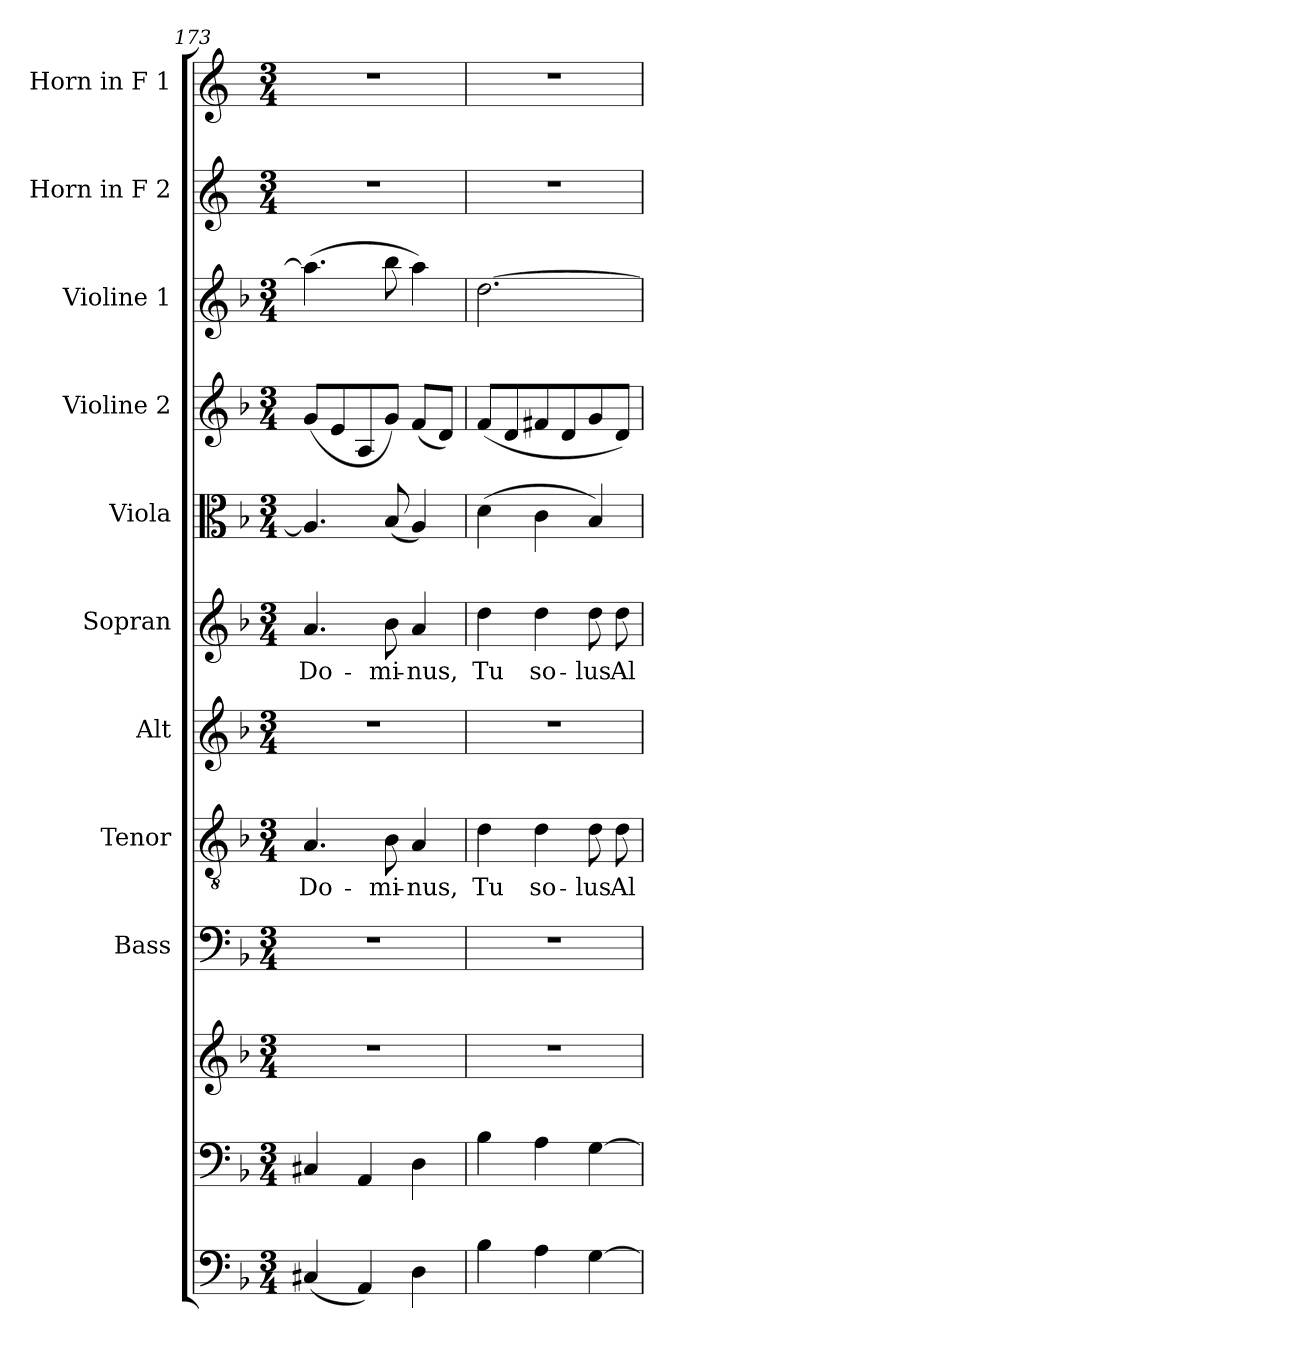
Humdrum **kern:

**kern	**kern	**kern	**kern	**kern	**text	**kern	**kern	**text	**kern	**kern	**kern	**kern	**kern
*part11	*part10	*part10	*part9	*part8	*part8	*part7	*part6	*part6	*part5	*part4	*part3	*part2	*part1
*staff12	*staff11	*staff10	*staff9	*staff8	*staff8	*staff7	*staff6	*staff6	*staff5	*staff4	*staff3	*staff2	*staff1
*	*	*	*I"Bass	*I"Tenor	*	*I"Alt	*I"Sopran	*	*I"Viola	*I"Violine 2	*I"Violine 1	*I"Horn in F 2	*I"Horn in F 1
*	*	*	*I'B.	*I'T.	*	*I'A.	*I'S.	*	*I'Vla.	*I'Vl. 2	*I'Vl. 1	*	*
*clefF4	*clefF4	*clefG2	*clefF4	*clefGv2	*	*clefG2	*clefG2	*	*clefC3	*clefG2	*clefG2	*clefG2	*clefG2
*ITrd7c12	*	*	*	*	*	*	*	*	*	*	*	*ITrd4c7	*ITrd4c7
*k[b-]	*k[b-]	*k[b-]	*k[b-]	*k[b-]	*	*k[b-]	*k[b-]	*	*k[b-]	*k[b-]	*k[b-]	*k[b-]	*k[b-]
*F:	*F:	*F:	*F:	*F:	*	*F:	*F:	*	*F:	*F:	*F:	*F:	*F:
*M3/4	*M3/4	*M3/4	*M3/4	*M3/4	*	*M3/4	*M3/4	*	*M3/4	*M3/4	*M3/4	*M3/4	*M3/4
=173	=173	=173	=173	=173	=173	=173	=173	=173	=173	=173	=173	=173	=173
!	!	!	!	!	!LO:LY:b	!	!	!LO:LY:b	!	!	!	!	!
(<4CC#X/	4C#X/	2.r	2.r	4.A/	Do-	2.r	4.a/	Do-	4.A/]	(<8g/L	(>4.aa\]	2.r	2.r
.	.	.	.	.	.	.	.	.	.	8e/	.	.	.
4AAA/)	4AA/	.	.	.	.	.	.	.	.	8A/	.	.	.
!	!	!	!	!	!LO:LY:b	!	!	!LO:LY:b	!	!	!	!	!
.	.	.	.	8B-\	-mi-	.	8b-\	-mi-	(<8B-/	8g/J)	8bb-\	.	.
!	!	!	!	!	!LO:LY:b	!	!	!LO:LY:b	!	!	!	!	!
4DD\	4D\	.	.	4A/	-nus,	.	4a/	-nus,	4A/)	(<8f/L	4aa\)	.	.
.	.	.	.	.	.	.	.	.	.	8d/J)	.	.	.
=174	=174	=174	=174	=174	=174	=174	=174	=174	=174	=174	=174	=174	=174
!	!	!	!	!	!LO:LY:b	!	!	!LO:LY:b	!	!	!	!	!
4BB-\	4B-\	2.r	2.r	4d\	Tu	2.r	4dd\	Tu	(>4d\	(<8f/L	[2.dd\	2.r	2.r
.	.	.	.	.	.	.	.	.	.	8d/	.	.	.
!	!	!	!	!	!LO:LY:b	!	!	!LO:LY:b	!	!	!	!	!
4AA\	4A\	.	.	4d\	so-	.	4dd\	so-	4c\	8f#X/	.	.	.
.	.	.	.	.	.	.	.	.	.	8d/	.	.	.
!	!	!	!	!	!LO:LY:b	!	!	!LO:LY:b	!	!	!	!	!
[4GG\	[4G\	.	.	8d\	-lus	.	8dd\	-lus	4B-/)	8g/	.	.	.
!	!	!	!	!	!LO:LY:b	!	!	!LO:LY:b	!	!	!	!	!
.	.	.	.	8d\	Al-	.	8dd\	Al-	.	8d/J)	.	.	.
=	=	=	=	=	=	=	=	=	=	=	=	=	=
*-	*-	*-	*-	*-	*-	*-	*-	*-	*-	*-	*-	*-	*-
